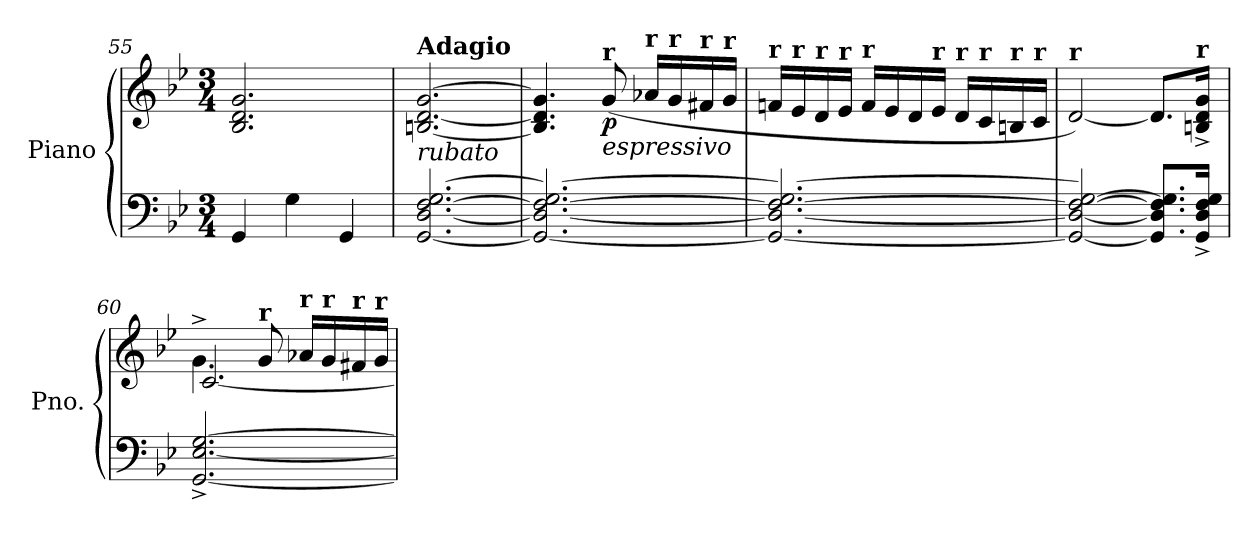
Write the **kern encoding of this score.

**kern	**kern	**dynam
*part1	*part1	*part1
*staff2	*staff1	*staff1/2
*I"Piano	*	*
*I'Pno.	*	*
*clefF4	*clefG2	*
*k[b-e-]	*k[b-e-]	*
*M3/4	*M3/4	*
=55	=55	=55
4GG/	2.B-/ 2.d/ 2.g/	.
4G\	.	.
4GG/	.	.
=56	=56	=56
!	!LO:TX:a:B:t=Adagio	!
!	!LO:TX:b:i:t=rubato	!
[2.GG/ [2.D/ [2.F/ [2.G/	[2.Bn/ [2.d/ [2.g/	.
=57	=57	=57
2.GG/_ 2.D/_ 2.F/_ 2.G/_	4.B/] 4.d/] 4.g/]	.
!	!LO:TX:b:i:t=espressivo	!
!	!LO:TX:a:B:t=r	!
!	!	!LO:DY:b
.	(8g/	p
!	!LO:TX:a:B:t=r	!
.	16a-X/LL	.
!	!LO:TX:a:B:t=r	!
.	16g/	.
!	!LO:TX:a:B:t=r	!
.	16f#X/	.
!	!LO:TX:a:B:t=r	!
.	16g/JJ	.
!!LO:LB:g=z
=58	=58	=58
!	!LO:TX:a:B:t=r	!
2.GG/_ 2.D/_ 2.F/_ 2.G/_	16fn/LL	.
!	!LO:TX:a:B:t=r	!
.	16e-/	.
!	!LO:TX:a:B:t=r	!
.	16d/	.
!	!LO:TX:a:B:t=r	!
.	16e-/JJ	.
!	!LO:TX:a:B:t=r	!
.	16f/LL	.
.	16e-/	.
.	16d/	.
!	!LO:TX:a:B:t=r	!
.	16e-/JJ	.
!	!LO:TX:a:B:t=r	!
.	16d/LL	.
!	!LO:TX:a:B:t=r	!
.	16c/	.
!	!LO:TX:a:B:t=r	!
.	16Bn/	.
!	!LO:TX:a:B:t=r	!
.	16c/JJ	.
=59	=59	=59
!	!LO:TX:a:B:t=r	!
2GG/_ 2D/_ 2F/_ 2G/_	[2d/)	.
8.GG/] 8.D/] 8.F/] 8.G/]L	8.d/L]	.
!	!LO:TX:a:B:t=r	!
16GG/^ 16D/^ 16F/^ 16G/^Jk	16Bn/^ 16d/^ 16g/^Jk	.
=60	=60	=60
*	*^	*
[2.GG/^ [2.E-/^ [2.G/^	4.g^\	[2.c/	.
!	!LO:TX:a:B:t=r	!	!
.	8g/	.	.
!	!LO:TX:a:B:t=r	!	!
.	16a-X/LL	.	.
!	!LO:TX:a:B:t=r	!	!
.	16g/	.	.
!	!LO:TX:a:B:t=r	!	!
.	16f#X/	.	.
!	!LO:TX:a:B:t=r	!	!
.	16g/JJ	.	.
*	*v	*v	*
=	=	=
*-	*-	*-
